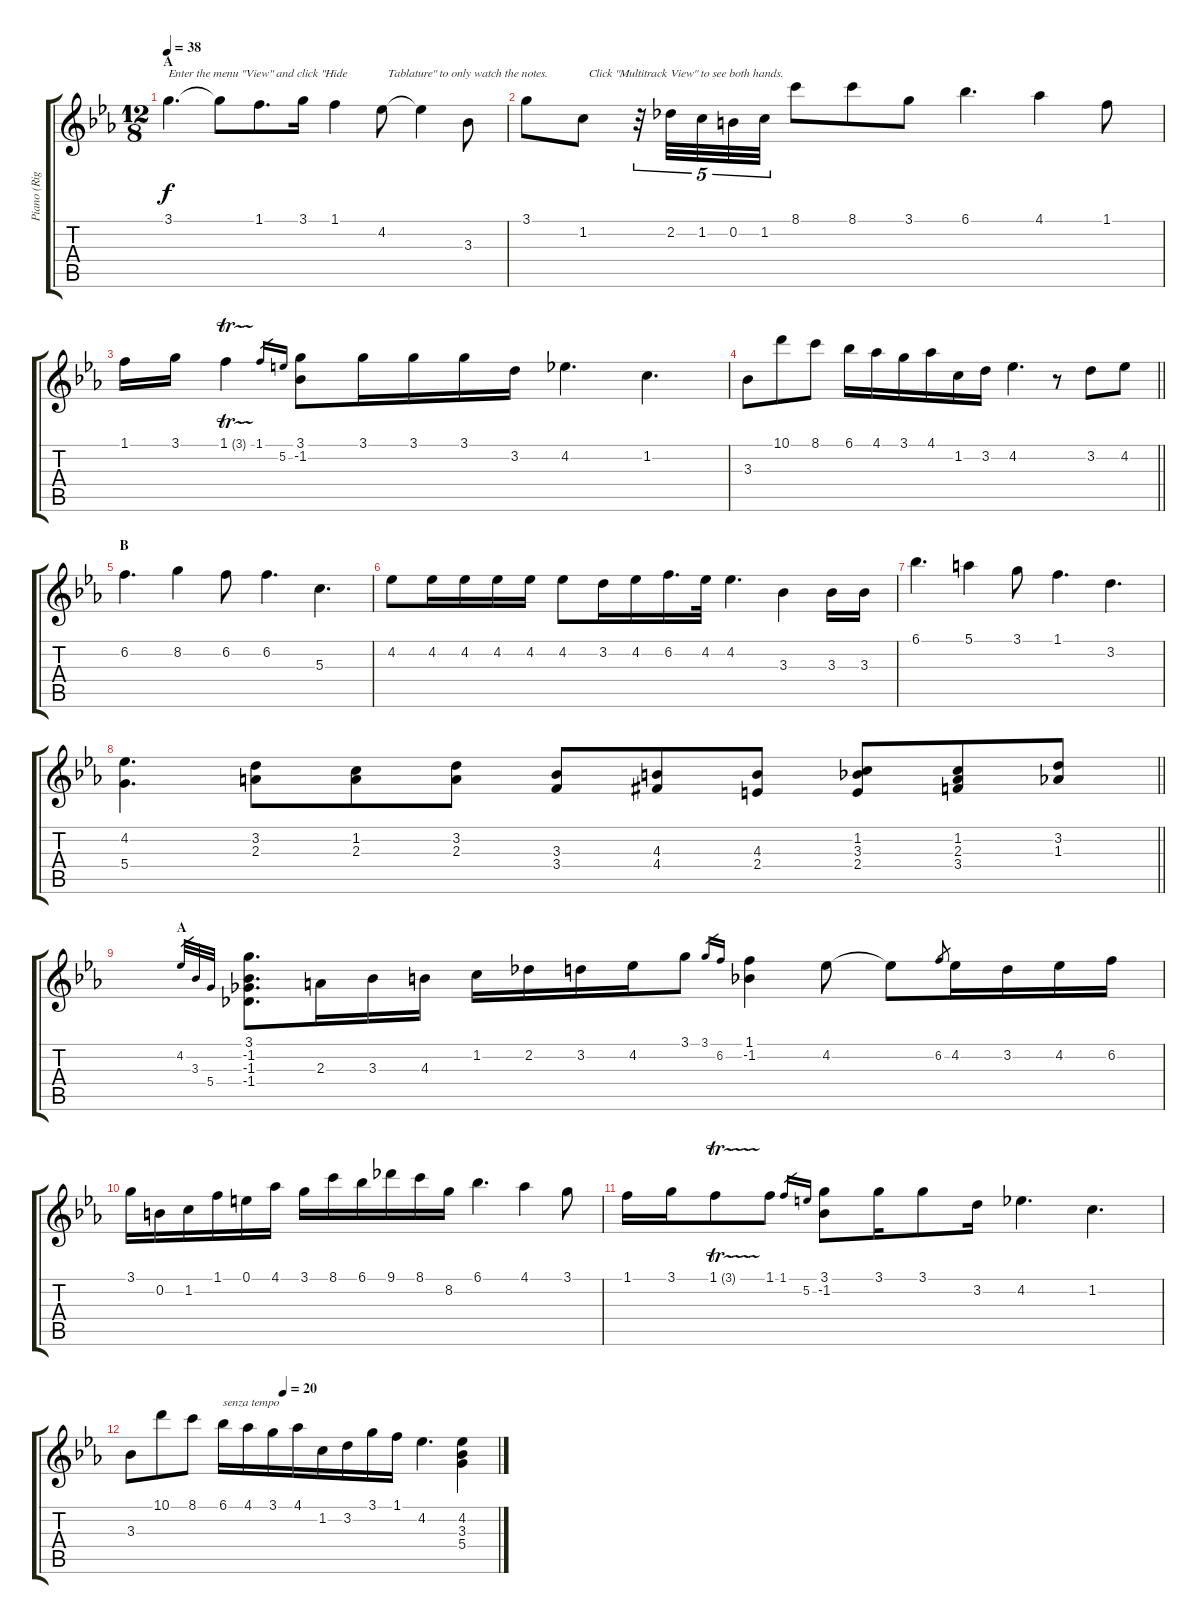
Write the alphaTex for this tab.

\track ("Piano (Right hand)" "Piano (Rig") {instrument acousticgrandpiano}
\staff {score tabs}
\tuning (E5 B4 G4 D4 A3 E3) {hide}
\ts (12 8)
\section ("" "A")
\tempo 38
\clef g2
\ks eb
3.1.4{d txt "Enter the menu \"View\" and click \"Hide" dy f instrument acousticgrandpiano} 3.1{t}.8 1.1.8{d} 3.1.16 1.1.4 4.2.8{txt "  Tablature\" to only watch the notes."} 4.2{t}.4 3.3.8 |
3.1.8 1.2.8{txt "  Click \"Multitrack View\" to see both hands."} r.32{tu (5 4)} 2.2.32{tu (5 4)} 1.2.32{tu (5 4)} 0.2.32{tu (5 4)} 1.2.32{tu (5 4)} 8.1.8 8.1.8 3.1.8 6.1.4{d} 4.1.4 1.1.8 |
1.1.16 3.1.16 1.1{tr (3 64)}.4 1.1.16{gr} 5.2.16{gr} (3.1 -1.2).8 3.1.16 3.1.16 3.1.16 3.2.16 4.2.4{d} 1.2.4{d} |
\barLineRight lightlight
3.3.8 10.1.8 8.1.8 6.1.16 4.1.16 3.1.16 4.1.16 1.2.16 3.2.16 4.2.4{d} r.8 3.2.8 4.2.8 |
\section ("" "B")
6.2.4{d} 8.2.4 6.2.8 6.2.4{d} 5.3.4{d} |
4.2.8 4.2.16 4.2.16 4.2.16 4.2.16 4.2.8 3.2.16 4.2.16 6.2.16{d} 4.2.32 4.2.4{d} 3.3.4 3.3.16 3.3.16 |
6.1.4{d} 5.1.4 3.1.8 1.1.4{d} 3.2.4{d} |
\barLineRight lightlight
(4.2 5.4).4{d} (3.2 2.3).8 (1.2 2.3).8 (3.2 2.3).8 (3.3 3.4).8 (4.3 4.4{acc #}).8 (4.3 2.4).8 (1.2 3.3 2.4).8 (1.2 2.3 3.4).8 (3.2 1.3).8 |
\section ("" "A")
4.2.32{gr} 3.3.32{gr} 5.4.32{gr} (3.1 -1.2 -1.3 -1.4).8{d} 2.3.16 3.3.16 4.3.16 1.2.16 2.2.16 3.2.16 4.2.16 3.1.8 3.1.16{gr} 6.2.16{gr} (1.1 -1.2).4 4.2.8 4.2{t}.8 6.2.8{gr} 4.2.16 3.2.16 4.2.16 6.2.16 |
3.1.16 0.2.16 1.2.16 1.1.16 0.1.16 4.1.16 3.1.16 8.1.16 6.1.16 9.1.16 8.1.16 8.2.16 6.1.4{d} 4.1.4 3.1.8 |
1.1.16 3.1.16 1.1{tr (3 64)}.8 1.1.8 1.1.16{gr} 5.2.16{gr} (3.1 -1.2).8 3.1.16 3.1.8 3.2.16 4.2.4{d} 1.2.4{d} |
\tempo (20 0.4166666666666667)
3.3.8 10.1.8 8.1.8 6.1.16{txt "senza tempo"} 4.1.16 3.1.16 4.1.16 1.2.16 3.2.16{beam merge} 3.1.16 1.1.16 4.2.4{d} (4.2 3.3 5.4).4
